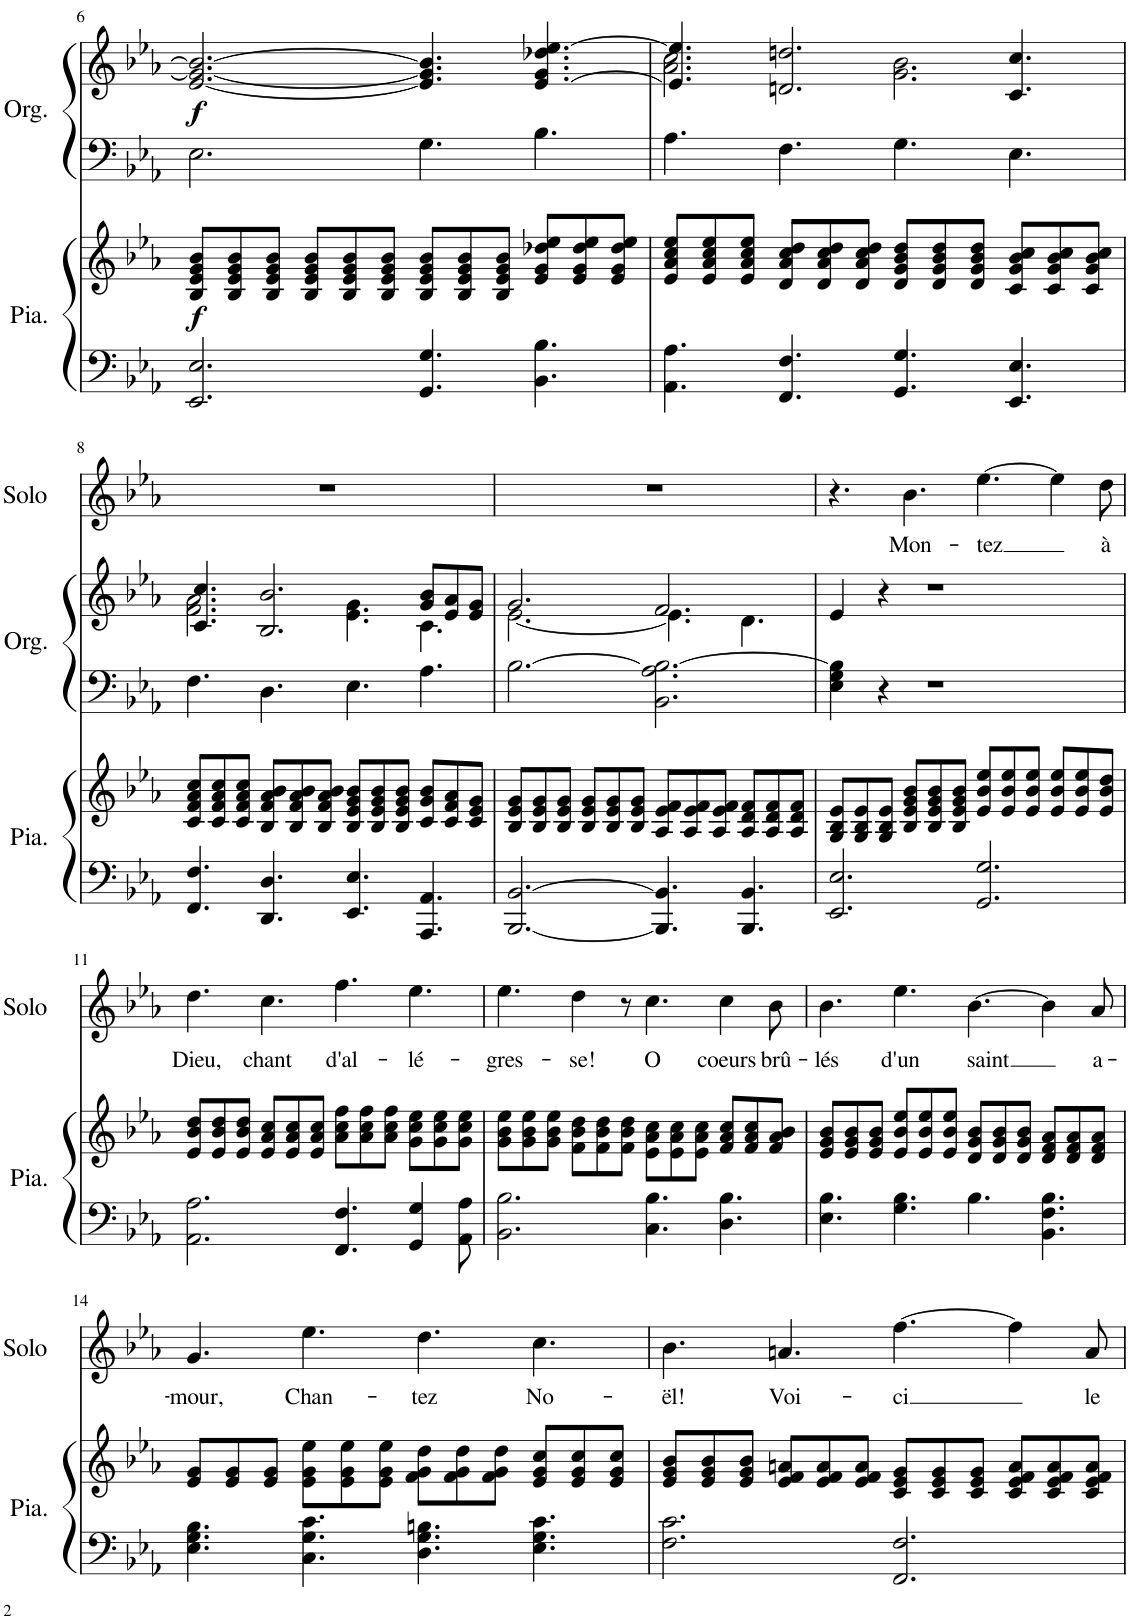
**kern	**kern	**dynam	**kern	**kern	**dynam	**kern	**text
*part3	*part3	*part3	*part2	*part2	*part2	*part1	*part1
*staff5	*staff4	*staff4/5	*staff3	*staff2	*staff2/3	*staff1	*staff1
*I"Piano	*	*	*I"Orgue	*	*	*I"Solo	*
*I'Pia.	*	*	*I'Org.	*	*	*I'Solo	*
!!LO:PB:g=z
*clefF4	*clefG2	*	*clefF4	*clefG2	*	*clefG2	*
*k[b-e-a-]	*k[b-e-a-]	*	*k[b-e-a-]	*k[b-e-a-]	*	*k[b-e-a-]	*
*M12/8	*M12/8	*	*M12/8	*M12/8	*	*M12/8	*
=6	=6	=6	=6	=6	=6	=6	=6
!	!	!LO:DY:b	!	!	!LO:DY:b	!	!
2.EE-/ 2.E-/	8B-/ 8e-/ 8g/ 8b-/L	f	2.E-\	[2.e-/ 2.g/_ 2.b-/_	f	1.r	.
.	8B-/ 8e-/ 8g/ 8b-/	.	.	.	.	.	.
.	8B-/ 8e-/ 8g/ 8b-/J	.	.	.	.	.	.
.	8B-/ 8e-/ 8g/ 8b-/L	.	.	.	.	.	.
.	8B-/ 8e-/ 8g/ 8b-/	.	.	.	.	.	.
.	8B-/ 8e-/ 8g/ 8b-/J	.	.	.	.	.	.
4.GG/ 4.G/	8B-/ 8e-/ 8g/ 8b-/L	.	4.G\	4.e-/] 4.g/] 4.b-/]	.	.	.
.	8B-/ 8e-/ 8g/ 8b-/	.	.	.	.	.	.
.	8B-/ 8e-/ 8g/ 8b-/J	.	.	.	.	.	.
4.BB-\ 4.B-\	8e-/ 8g/ 8dd-X/ 8ee-/L	.	4.B-\	[4.e-/ 4.g/ 4.dd-X/ [4.ee-/	.	.	.
.	8e-/ 8g/ 8dd-/ 8ee-/	.	.	.	.	.	.
.	8e-/ 8g/ 8dd-/ 8ee-/J	.	.	.	.	.	.
=7	=7	=7	=7	=7	=7	=7	=7
*	*	*	*	*^	*	*	*
4.AA-\ 4.A-\	8e-/ 8a-/ 8cc/ 8ee-/L	.	4.A-\	4.e-/] 4.ee-/]	2.a-\ 2.cc\	.	1.r	.
.	8e-/ 8a-/ 8cc/ 8ee-/	.	.	.	.	.	.	.
.	8e-/ 8a-/ 8cc/ 8ee-/J	.	.	.	.	.	.	.
4.FF/ 4.F/	8d/ 8a-/ 8cc/ 8dd/L	.	4.F\	2.dn/ 2.ddn/	.	.	.	.
.	8d/ 8a-/ 8cc/ 8dd/	.	.	.	.	.	.	.
.	8d/ 8a-/ 8cc/ 8dd/J	.	.	.	.	.	.	.
4.GG/ 4.G/	8d/ 8g/ 8b-/ 8dd/L	.	4.G\	.	2.g\ 2.b-\	.	.	.
.	8d/ 8g/ 8b-/ 8dd/	.	.	.	.	.	.	.
.	8d/ 8g/ 8b-/ 8dd/J	.	.	.	.	.	.	.
4.EE-/ 4.E-/	8c/ 8g/ 8b-/ 8cc/L	.	4.E-\	4.c/ 4.cc/	.	.	.	.
.	8c/ 8g/ 8b-/ 8cc/	.	.	.	.	.	.	.
.	8c/ 8g/ 8b-/ 8cc/J	.	.	.	.	.	.	.
!!LO:LB:g=z
=8	=8	=8	=8	=8	=8	=8	=8	=8
4.FF/ 4.F/	8c/ 8f/ 8a-/ 8cc/L	.	4.F\	4.c/ 4.cc/	2.f\ 2.a-\	.	1.r	.
.	8c/ 8f/ 8a-/ 8cc/	.	.	.	.	.	.	.
.	8c/ 8f/ 8a-/ 8cc/J	.	.	.	.	.	.	.
4.DD/ 4.D/	8B-/ 8f/ 8a-/ 8b-/L	.	4.D\	2.B-/ 2.b-/	.	.	.	.
.	8B-/ 8f/ 8a-/ 8b-/	.	.	.	.	.	.	.
.	8B-/ 8f/ 8a-/ 8b-/J	.	.	.	.	.	.	.
4.EE-/ 4.E-/	8B-/ 8e-/ 8g/ 8b-/L	.	4.E-\	.	4.e-\ 4.g\	.	.	.
.	8B-/ 8e-/ 8g/ 8b-/	.	.	.	.	.	.	.
.	8B-/ 8e-/ 8g/ 8b-/J	.	.	.	.	.	.	.
4.AAA-/ 4.AA-/	8c/ 8g/ 8b-/L	.	4.A-\	8g/ 8b-/L	4.c\	.	.	.
.	8c/ 8f/ 8a-/	.	.	8e-/ 8a-/	.	.	.	.
.	8c/ 8e-/ 8g/J	.	.	8e-/ 8g/J	.	.	.	.
=9	=9	=9	=9	=9	=9	=9	=9	=9
[2.BBB-/ [2.BB-/	8B-/ 8e-/ 8g/L	.	[2.B-\	2.g/	[2.e-\	.	1.r	.
.	8B-/ 8e-/ 8g/	.	.	.	.	.	.	.
.	8B-/ 8e-/ 8g/J	.	.	.	.	.	.	.
.	8B-/ 8e-/ 8g/L	.	.	.	.	.	.	.
.	8B-/ 8e-/ 8g/	.	.	.	.	.	.	.
.	8B-/ 8e-/ 8g/J	.	.	.	.	.	.	.
4.BBB-/] 4.BB-/]	8A-/ 8e-/ 8f/L	.	2.BB-\ 2.A-\ 2.B-\_	2.f/	4.e-\]	.	.	.
.	8A-/ 8e-/ 8f/	.	.	.	.	.	.	.
.	8A-/ 8e-/ 8f/J	.	.	.	.	.	.	.
4.BBB-/ 4.BB-/	8A-/ 8d/ 8f/L	.	.	.	4.d\	.	.	.
.	8A-/ 8d/ 8f/	.	.	.	.	.	.	.
.	8A-/ 8d/ 8f/J	.	.	.	.	.	.	.
*	*	*	*	*v	*v	*	*	*
=10	=10	=10	=10	=10	=10	=10	=10
2.EE-/ 2.E-/	8G/ 8B-/ 8e-/L	.	4E-\ 4G\ 4B-\]	4e-/	.	4.r	.
.	8G/ 8B-/ 8e-/	.	.	.	.	.	.
.	8G/ 8B-/ 8e-/J	.	4r	4r	.	.	.
!	!	!	!	!	!	!	!LO:LY:b
.	8B-/ 8e-/ 8g/ 8b-/L	.	.	.	.	4.b-\	Mon-
.	8B-/ 8e-/ 8g/ 8b-/	.	1r	1r	.	.	.
.	8B-/ 8e-/ 8g/ 8b-/J	.	.	.	.	.	.
!	!	!	!	!	!	!	!LO:LY:b
2.GG/ 2.G/	8e-/ 8b-/ 8ee-/L	.	.	.	.	[4.ee-\	-tez
.	8e-/ 8b-/ 8ee-/	.	.	.	.	.	.
.	8e-/ 8b-/ 8ee-/J	.	.	.	.	.	.
.	8e-/ 8b-/ 8ee-/L	.	.	.	.	4ee-\]	.
.	8e-/ 8b-/ 8ee-/	.	.	.	.	.	.
!	!	!	!	!	!	!	!LO:LY:b
.	8e-/ 8b-/ 8dd/J	.	.	.	.	8dd\	à
!!LO:LB:g=z
=11	=11	=11	=11	=11	=11	=11	=11
!	!	!	!	!	!	!	!LO:LY:b
2.AA-\ 2.A-\	8e-/ 8b-/ 8dd/L	.	1.r	1.r	.	4.dd\	Dieu,
.	8e-/ 8b-/ 8dd/	.	.	.	.	.	.
.	8e-/ 8b-/ 8dd/J	.	.	.	.	.	.
!	!	!	!	!	!	!	!LO:LY:b
.	8e-/ 8a-/ 8cc/L	.	.	.	.	4.cc\	chant
.	8e-/ 8a-/ 8cc/	.	.	.	.	.	.
.	8e-/ 8a-/ 8cc/J	.	.	.	.	.	.
!	!	!	!	!	!	!	!LO:LY:b
4.FF/ 4.F/	8a-\ 8cc\ 8ff\L	.	.	.	.	4.ff\	d'al-
.	8a-\ 8cc\ 8ff\	.	.	.	.	.	.
.	8a-\ 8cc\ 8ff\J	.	.	.	.	.	.
!	!	!	!	!	!	!	!LO:LY:b
4GG/ 4G/	8g\ 8cc\ 8ee-\L	.	.	.	.	4.ee-\	-lé-
.	8g\ 8cc\ 8ee-\	.	.	.	.	.	.
8AA-\ 8A-\	8g\ 8cc\ 8ee-\J	.	.	.	.	.	.
=12	=12	=12	=12	=12	=12	=12	=12
!	!	!	!	!	!	!	!LO:LY:b
2.BB-\ 2.B-\	8g\ 8b-\ 8ee-\L	.	1.r	1.r	.	4.ee-\	-gres-
.	8g\ 8b-\ 8ee-\	.	.	.	.	.	.
.	8g\ 8b-\ 8ee-\J	.	.	.	.	.	.
!	!	!	!	!	!	!	!LO:LY:b
.	8f\ 8b-\ 8dd\L	.	.	.	.	4dd\	-se!
.	8f\ 8b-\ 8dd\	.	.	.	.	.	.
.	8f\ 8b-\ 8dd\J	.	.	.	.	8r	.
!	!	!	!	!	!	!	!LO:LY:b
4.C\ 4.B-\	8e-\ 8a-\ 8cc\L	.	.	.	.	4.cc\	O
.	8e-\ 8a-\ 8cc\	.	.	.	.	.	.
.	8e-\ 8a-\ 8cc\J	.	.	.	.	.	.
!	!	!	!	!	!	!	!LO:LY:b
4.D\ 4.B-\	8f/ 8a-/ 8cc/L	.	.	.	.	4cc\	coeurs
.	8f/ 8a-/ 8cc/	.	.	.	.	.	.
!	!	!	!	!	!	!	!LO:LY:b
.	8f/ 8a-/ 8b-/J	.	.	.	.	8b-\	brû-
=13	=13	=13	=13	=13	=13	=13	=13
!	!	!	!	!	!	!	!LO:LY:b
4.E-\ 4.B-\	8e-/ 8g/ 8b-/L	.	1.r	1.r	.	4.b-\	-lés
.	8e-/ 8g/ 8b-/	.	.	.	.	.	.
.	8e-/ 8g/ 8b-/J	.	.	.	.	.	.
!	!	!	!	!	!	!	!LO:LY:b
4.G\ 4.B-\	8e-/ 8b-/ 8ee-/L	.	.	.	.	4.ee-\	d'un
.	8e-/ 8b-/ 8ee-/	.	.	.	.	.	.
.	8e-/ 8b-/ 8ee-/J	.	.	.	.	.	.
!	!	!	!	!	!	!	!LO:LY:b
4.B-\	8d/ 8g/ 8b-/L	.	.	.	.	[4.b-\	saint
.	8d/ 8g/ 8b-/	.	.	.	.	.	.
.	8d/ 8g/ 8b-/J	.	.	.	.	.	.
4.BB-\ 4.F\ 4.B-\	8d/ 8f/ 8a-/L	.	.	.	.	4b-\]	.
.	8d/ 8f/ 8a-/	.	.	.	.	.	.
!	!	!	!	!	!	!	!LO:LY:b
.	8d/ 8f/ 8a-/J	.	.	.	.	8a-/	a-
!!LO:LB:g=z
=14	=14	=14	=14	=14	=14	=14	=14
!	!	!	!	!	!	!	!LO:LY:b
4.E-\ 4.G\ 4.B-\	8e-/ 8g/L	.	1.r	1.r	.	4.g/	-mour,
.	8e-/ 8g/	.	.	.	.	.	.
.	8e-/ 8g/J	.	.	.	.	.	.
!	!	!	!	!	!	!	!LO:LY:b
4.C\ 4.G\ 4.c\	8e-\ 8g\ 8ee-\L	.	.	.	.	4.ee-\	Chan-
.	8e-\ 8g\ 8ee-\	.	.	.	.	.	.
.	8e-\ 8g\ 8ee-\J	.	.	.	.	.	.
!	!	!	!	!	!	!	!LO:LY:b
4.D\ 4.G\ 4.Bn\	8f\ 8g\ 8dd\L	.	.	.	.	4.dd\	-tez
.	8f\ 8g\ 8dd\	.	.	.	.	.	.
.	8f\ 8g\ 8dd\J	.	.	.	.	.	.
!	!	!	!	!	!	!	!LO:LY:b
4.E-\ 4.G\ 4.c\	8e-/ 8g/ 8cc/L	.	.	.	.	4.cc\	No-
.	8e-/ 8g/ 8cc/	.	.	.	.	.	.
.	8e-/ 8g/ 8cc/J	.	.	.	.	.	.
=15	=15	=15	=15	=15	=15	=15	=15
!	!	!	!	!	!	!	!LO:LY:b
2.F\ 2.c\	8e-/ 8g/ 8b-/L	.	1.r	1.r	.	4.b-\	-ël!
.	8e-/ 8g/ 8b-/	.	.	.	.	.	.
.	8e-/ 8g/ 8b-/J	.	.	.	.	.	.
!	!	!	!	!	!	!	!LO:LY:b
.	8e-/ 8f/ 8an/L	.	.	.	.	4.an/	Voi-
.	8e-/ 8f/ 8a/	.	.	.	.	.	.
.	8e-/ 8f/ 8a/J	.	.	.	.	.	.
!	!	!	!	!	!	!	!LO:LY:b
2.FF/ 2.F/	8c/ 8e-/ 8g/L	.	.	.	.	[4.ff\	-ci
.	8c/ 8e-/ 8g/	.	.	.	.	.	.
.	8c/ 8e-/ 8g/J	.	.	.	.	.	.
.	8c/ 8e-/ 8f/ 8a/L	.	.	.	.	4ff\]	.
.	8c/ 8e-/ 8f/ 8a/	.	.	.	.	.	.
!	!	!	!	!	!	!	!LO:LY:b
.	8c/ 8e-/ 8f/ 8a/J	.	.	.	.	8a/	le
=	=	=	=	=	=	=	=
*-	*-	*-	*-	*-	*-	*-	*-
